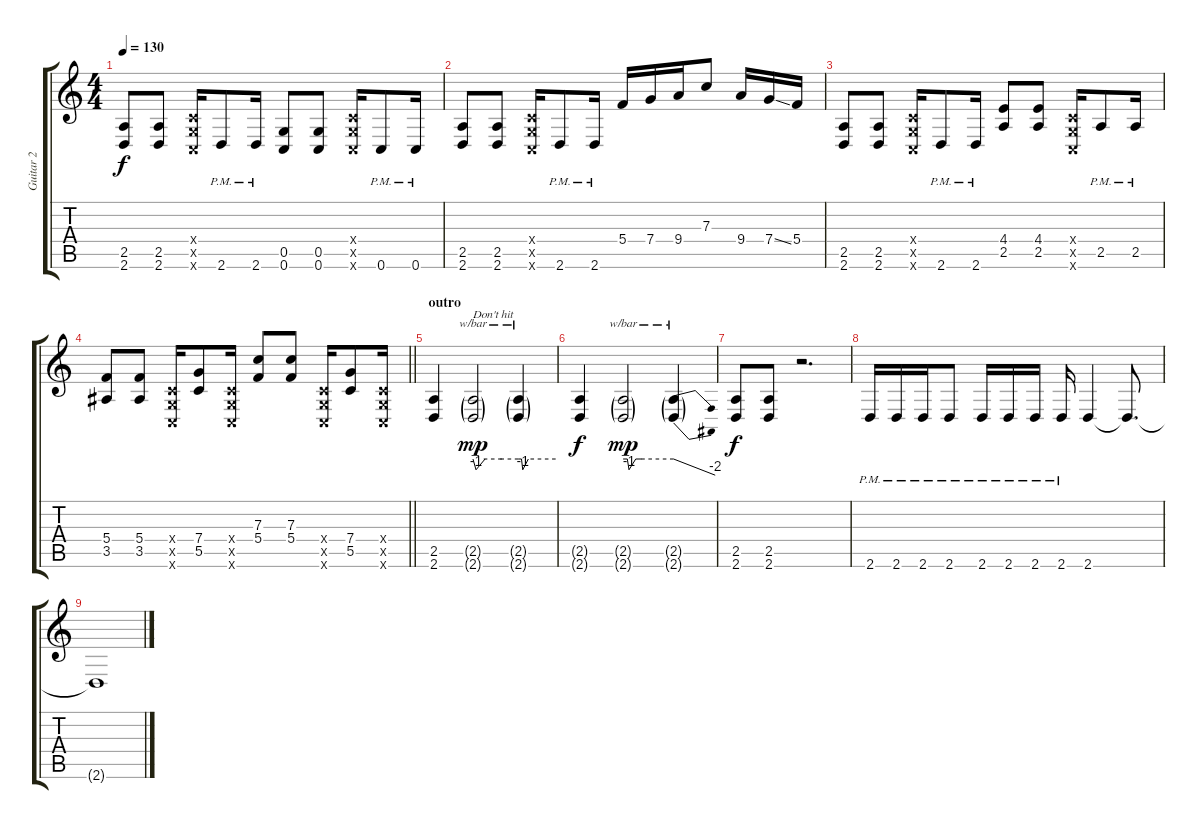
\track ("Guitar 2" "Guitar 2") {instrument distortionguitar}
\staff {score tabs}
\tuning (D4 A3 F3 C3 G2 C2) {hide}
\ts (4 4)
\tempo 130
\clef g2
\ks c
(2.5 2.6).8{dy f} (2.5 2.6).8 (0.4{x} 0.5{x} 0.6{x}).16 2.6{pm}.8 2.6{pm}.16 (0.5 0.6).8 (0.5 0.6).8 (0.4{x} 0.5{x} 0.6{x}).16 0.6{pm}.8 0.6{pm}.16 |
(2.5 2.6).8 (2.5 2.6).8 (0.4{x} 0.5{x} 0.6{x}).16 2.6{pm}.8 2.6{pm}.16 5.4.16 7.4.16 9.4.16 7.3.8 9.4.16 7.4{ss}.16 5.4.16 |
(2.5 2.6).8 (2.5 2.6).8 (0.4{x} 0.5{x} 0.6{x}).16 2.6{pm}.8 2.6{pm}.16 (4.4 2.5).8 (4.4 2.5).8 (0.4{x} 0.5{x} 0.6{x}).16 2.5{pm}.8 2.5{pm}.16 |
\barLineRight lightlight
(5.4 3.5).8 (5.4 3.5).8 (0.4{x} 0.5{x} 0.6{x}).16 (7.4 5.5).8 (0.4{x} 0.5{x} 0.6{x}).16 (7.3 5.4).8 (7.3 5.4).8 (0.4{x} 0.5{x} 0.6{x}).16 (7.4 5.5).8 (0.4{x} 0.5{x} 0.6{x}).16 |
\section ("" "outro")
(2.5 2.6).4 (2.5{g} 2.6{g}).2{tbe (custom default 0 0 4 -4 16 0 38 0 60 0) txt "Don't hit" dy mp} (2.5{g} 2.6{g}).4{tbe (custom default 0 0 5 0 7 -4 16 0 60 0)} |
(2.5{t} 2.6{t}).4{dy f} (2.5{g} 2.6{g}).2{tbe (custom default 0 0 5 0 7 -4 15 0 22 0 60 0) dy mp} (2.5{g} 2.6{g}).4{tbe (dive default 0 0 60 -8)} |
(2.5 2.6).8{dy f} (2.5 2.6).8 r.2{d} |
2.6{pm}.16 2.6{pm}.16 2.6{pm}.16 2.6{pm}.8 2.6{pm}.16 2.6{pm}.16 2.6{pm}.16 2.6{pm}.16 2.6.4 2.6{t}.8{d} |
2.6{t}.1
